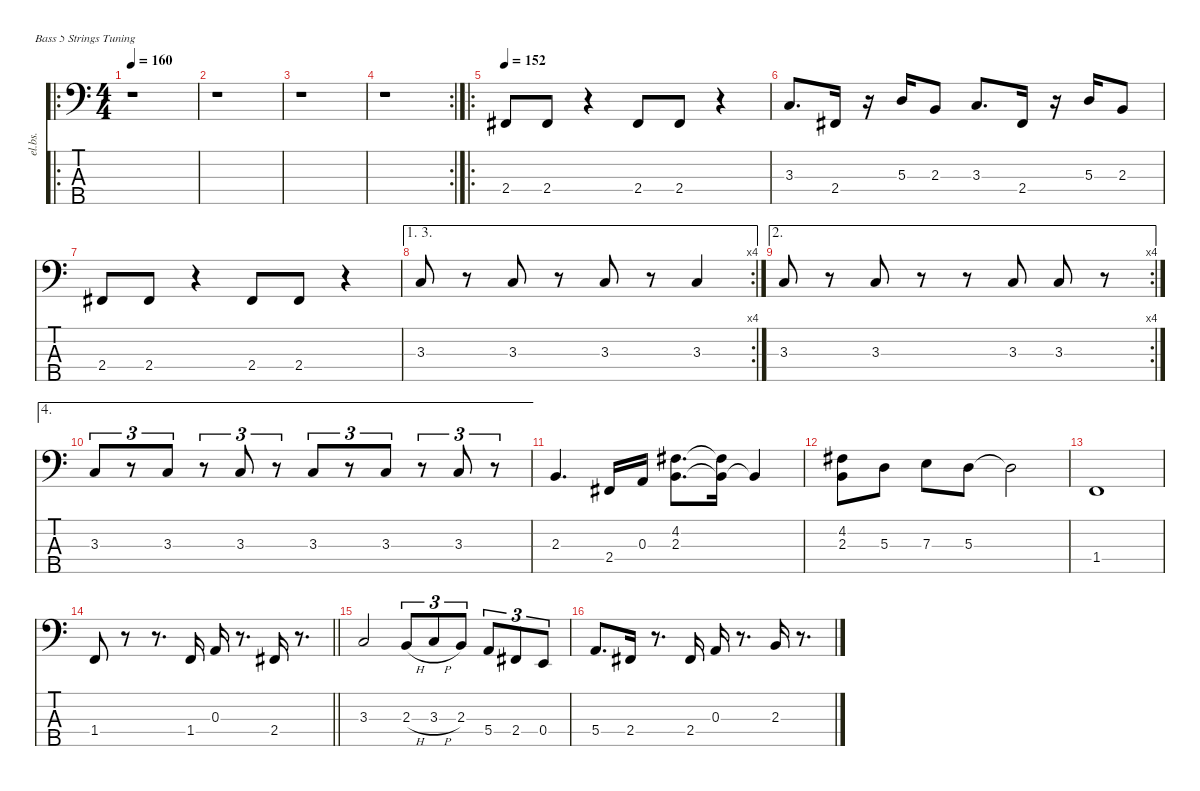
\defaultSystemsLayout 4
\hideDynamics
\bracketExtendMode nobrackets
\otherSystemsTrackNameOrientation horizontal
\track ("Dave Ellefson" "el.bs.") {instrument electricbasspick}
\staff {score tabs}
\tuning (G2 D2 A1 E1 B0)
\ro
\ts (4 4)
\beaming (8 2 2 2 2)
\tempo 160
\clef f4
\ks c
r.1{dy f instrument electricbasspick beam Down} |
r.1{beam Down} |
r.1{beam Down} |
\rc 2
r.1{beam Down} |
\ro
\tempo 152
2.4{acc #}.8{beam Up} 2.4{acc #}.8{beam Up} r.4{beam Up} 2.4{acc #}.8{beam Up} 2.4{acc #}.8{beam Up} r.4{beam Up} |
3.3.8{d beam Up} 2.4{acc #}.16{beam Up} r.16{beam Up} 5.3.16{beam Up} 2.3.8{beam Up} 3.3.8{d beam Up} 2.4{acc #}.16{beam Up} r.16{beam Up} 5.3.16{beam Up} 2.3.8{beam Up} |
2.4{acc #}.8{beam Up} 2.4{acc #}.8{beam Up} r.4{beam Up} 2.4{acc #}.8{beam Up} 2.4{acc #}.8{beam Up} r.4{beam Up} |
\ae (1 3)
\rc 4
3.3.8{beam Up} r.8{beam Up} 3.3.8{beam Up} r.8{beam Up} 3.3.8{beam Up} r.8{beam Up} 3.3.4{beam Up} |
\ae 2
\rc 4
3.3.8{beam Up} r.8{beam Up} 3.3.8{beam Up} r.8{beam Up} r.8{beam Up} 3.3.8{beam Up} 3.3.8{beam Up} r.8{beam Up} |
\ae 4
3.3.8{tu (3 2) beam Up} r.8{tu (3 2) beam Up} 3.3.8{tu (3 2) beam Up} r.8{tu (3 2) beam Up} 3.3.8{tu (3 2) beam Up} r.8{tu (3 2) beam Up} 3.3.8{tu (3 2) beam Up} r.8{tu (3 2) beam Up} 3.3.8{tu (3 2) beam Up} r.8{tu (3 2) beam Up} 3.3.8{tu (3 2) beam Up} r.8{tu (3 2) beam Up} |
2.3.4{d beam Up} 2.4{acc #}.16{beam Up} 0.3.16{beam Up} (4.2{acc #} 2.3).8{d beam Down} (4.2{t acc #} 2.3{t}).16{beam Down} 2.3{t}.4{beam Up} |
(4.2{acc #} 2.3).8{beam Down} 5.3.8{beam Down} 7.3.8{beam Down} 5.3.8{beam Down} 5.3{t}.2{beam Down} |
1.4.1{beam Up} |
\barLineRight lightlight
1.4.8{beam Up} r.8{beam Up} r.8{d beam Up} 1.4.16{beam Up} 0.3.16{beam Up} r.8{d beam Up} 2.4{acc #}.16{beam Up} r.8{d beam Up} |
3.3.2{beam Up} 2.3{h}.8{tu (3 2) beam Up} 3.3{h}.8{tu (3 2) beam Up} 2.3.8{tu (3 2) beam Up} 5.4.8{tu (3 2) beam Up} 2.4{acc #}.8{tu (3 2) beam Up} 0.4.8{tu (3 2) beam Up} |
5.4.8{d beam Up} 2.4{acc #}.16{beam Up} r.8{d beam Up} 2.4{acc #}.16{beam Up} 0.3.16{beam Up} r.8{d beam Up} 2.3.16{beam Up} r.8{d beam Up}
